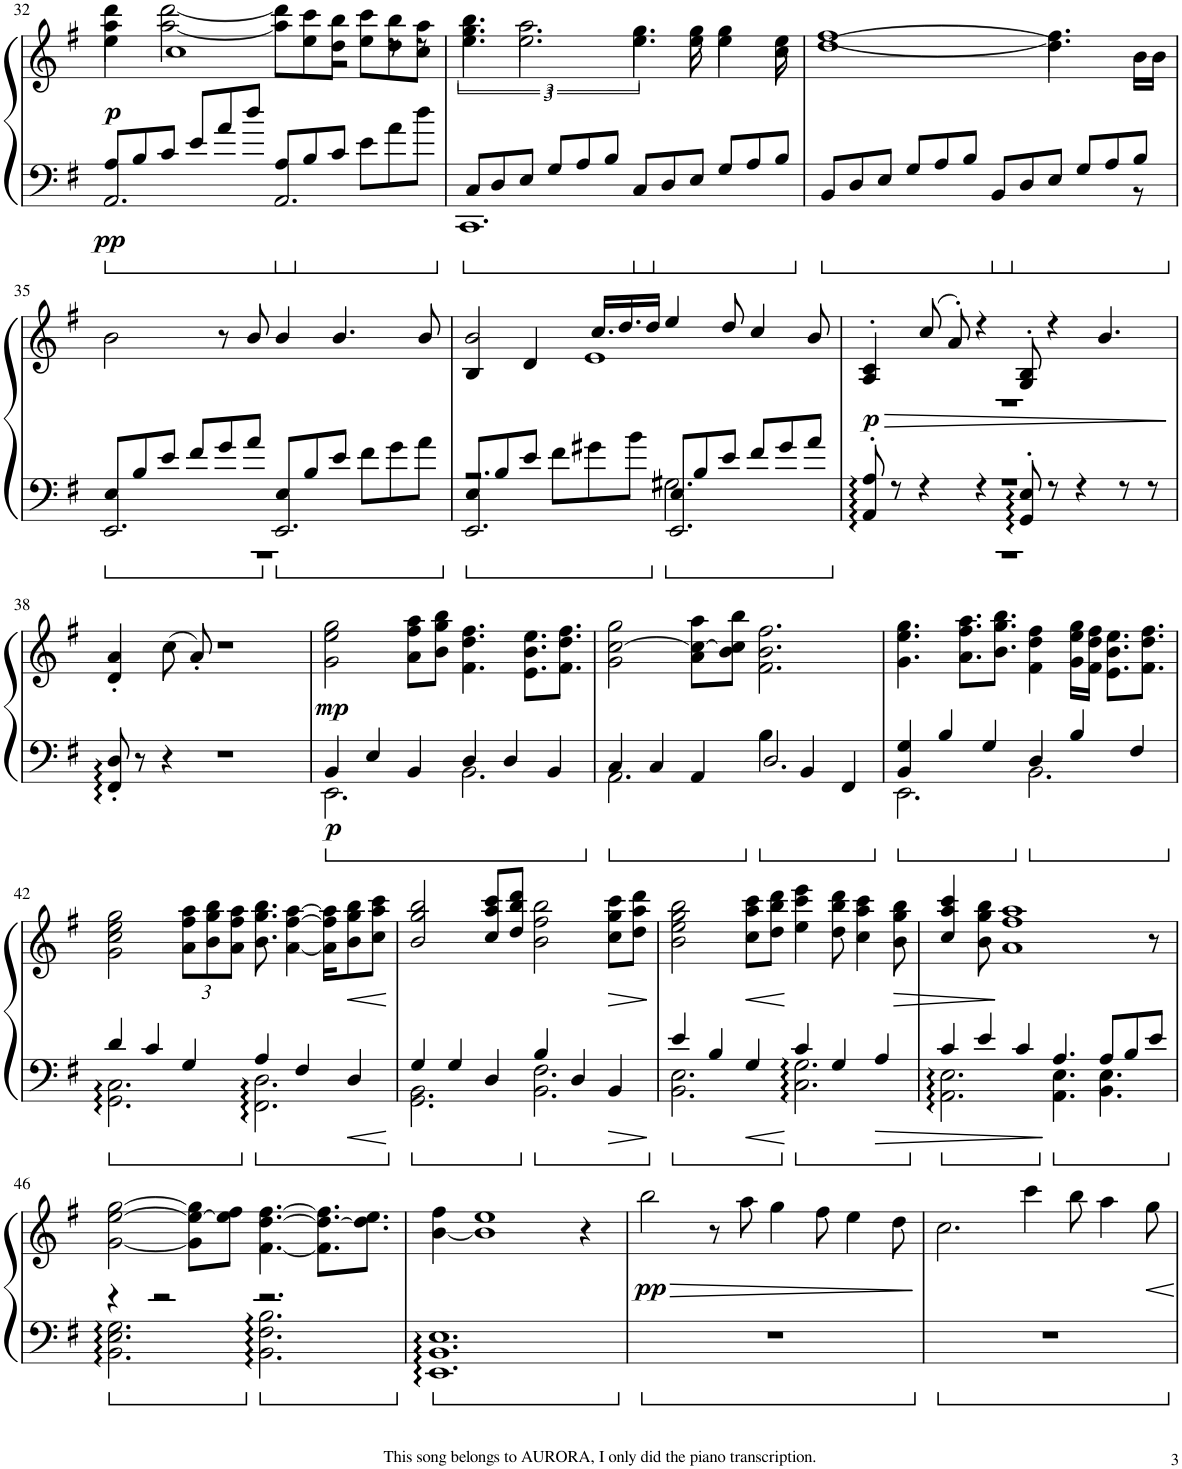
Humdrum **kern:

**kern	**kern	**dynam
*part1	*part1	*part1
*staff2	*staff1	*staff1/2
*I"Piano	*	*
*I'Pno.	*	*
!!LO:PB:g=z
*clefF4	*clefG2	*
*k[f#]	*k[f#]	*
*M12/8	*M12/8	*
=32	=32	=32
*^	*^	*
*	*	*	*^	*
!	!	!	!	!	!LO:DY:b=2
!	!	!	!	!	!LO:DY:n=1:b
8A/L	2.AA/	4ee\	1ryy	4aa\ 4ddd\	pp p
8B/	.	.	.	.	.
8c/J	.	1cc	.	[2aa\ [2ddd\	.
8e/L	.	.	.	.	.
8a/	.	.	.	.	.
8dd/J	.	.	.	.	.
8A/L	2.AA/	.	.	8aa\] 8ddd\]L	.
8B/	.	.	.	8ee\ 8ccc\	.
8c/J	.	.	2r	8dd\ 8bb\J	.
8e\L	.	.	.	8ee\ 8ccc\L	.
8a\	.	8r	.	8dd\ 8bb\	.
8dd\J	.	8r	.	8cc\ 8aa\J	.
*	*	*	*v	*v	*
=33	=33	=33	=33	=33
8C/L	1.CC	6.ee\	6.gg\ 6.bb\	.
8D/	.	.	.	.
8E/J	.	3.ee\	3.aa\	.
8G/L	.	.	.	.
8A/	.	.	.	.
8B/J	.	.	.	.
8C/L	.	6.ee\	6.gg\	.
8D/	.	.	.	.
8E/J	.	8ee\	8gg\	.
8G/L	.	4ee\	4gg\	.
8A/	.	.	.	.
8B/J	.	8cc\	8ee\	.
=34	=34	=34	=34	=34
8BB/L	4.ryy	[1dd	[1ff#	.
8D/	.	.	.	.
8E/J	.	.	.	.
*v	*v	*	*	*
8G/L	.	.	.
8A/	.	.	.
8B/J	.	.	.
8BB/L	.	.	.
8D/	.	.	.
8E/J	4.dd\]	4.ff#\]	.
8G/L	.	.	.
8A/	.	.	.
*^	*	*	*
8B/J	8r	16b\LL	8ryy	.
.	.	16b\JJ	.	.
*	*	*v	*v	*
!!LO:LB:g=z
=35	=35	=35	=35
*	*^	*	*
8E/L	1.r	2.EE/	2b\	.
8B/	.	.	.	.
8e/J	.	.	.	.
8f#/L	.	.	.	.
8g/	.	.	8r	.
8a/J	.	.	8b/	.
8E/L	.	2.EE/	4b/	.
8B/	.	.	.	.
8e/J	.	.	4.b/	.
8f#\L	.	.	.	.
8g\	.	.	.	.
8a\J	.	.	8b/	.
=36	=36	=36	=36	=36
*	*	*	*^	*
8E/L	2.r	2.EE/	2b/	4B/	.
8B/	.	.	.	.	.
8e/J	.	.	.	4d/	.
8f#\L	.	.	.	.	.
8g#X\	.	.	16.cc/LL	1e	.
.	.	.	16.dd/	.	.
8b\J	.	.	.	.	.
.	.	.	16dd/JJ	.	.
8E/L	2.G#X\	2.EE/	4ee/	.	.
8B/	.	.	.	.	.
8e/J	.	.	8dd/	.	.
8f#/L	.	.	4cc/	.	.
8g#/	.	.	.	.	.
8a/J	.	.	8b/	.	.
=37	=37	=37	=37	=37	=37
!	!	!	!	!	!LO:HP:b
!	!	!	!	!	!LO:DY:n=1:b
8AA/' 8A/'	1.r	1.r	4A/' 4c/'	1.r	> p
8r	.	.	.	.	.
4r	.	.	(8cc/	.	.
.	.	.	8a'/)	.	.
4r	.	.	4r	.	.
8GG/' 8E/'	.	.	8G/' 8B/'	.	.
8r	.	.	4r	.	.
4r	.	.	.	.	.
.	.	.	4.b/	.	.
8r	.	.	.	.	.
8r	.	.	.	.	.
*v	*v	*v	*	*	*
*	*v	*v	*
.	.	]
!!LO:LB:g=z
=38	=38	=38
8FF#/' 8D/'	4d/' 4a/'	.
8r	.	.
4r	(8cc\	.
.	8a'/)	.
1r	1r	.
=39	=39	=39
*^	*	*
!	!	!	!LO:DY:b=2
!	!	!	!LO:DY:n=1:b
4BB/	2.EE\	2g\ 2ee\ 2gg\	p mp
4E/	.	.	.
4BB/	.	8a\ 8ff#\ 8aa\L	.
.	.	8b\ 8gg\ 8bb\J	.
4D/	2.BB\	4.f#\ 4.dd\ 4.ff#\	.
4D/	.	.	.
.	.	8.e\ 8.b\ 8.ee\L	.
4BB/	.	.	.
.	.	8.f#\ 8.dd\ 8.ff#\J	.
=40	=40	=40	=40
4C/	2.AA\	2g\ [2cc\ 2gg\	.
4C/	.	.	.
4AA/	.	8a\ 8cc\_ 8aa\L	.
.	.	8b\ 8cc\] 8bb\J	.
4B\	2.D/	2.f#\ 2.b\ 2.ff#\	.
4BB/	.	.	.
4FF#/	.	.	.
=41	=41	=41	=41
4BB/ 4G/	2.EE\	4.g\ 4.ee\ 4.gg\	.
4B/	.	.	.
.	.	8.a\ 8.ff#\ 8.aa\L	.
4G/	.	.	.
.	.	8.b\ 8.gg\ 8.bb\J	.
4D/	2.BB\	4f#\ 4dd\ 4ff#\	.
4B/	.	16g\ 16ee\ 16gg\LL	.
.	.	16f#\ 16dd\ 16ff#\JJ	.
.	.	8.e\ 8.b\ 8.ee\L	.
4F#/	.	.	.
.	.	8.f#\ 8.dd\ 8.ff#\J	.
!!LO:LB:g=z
=42	=42	=42	=42
4d/	2.GG\ 2.C\	2g\ 2cc\ 2ee\ 2gg\	.
4c/	.	.	.
*	*	*Xbrackettup	*
4G/	.	12a\ 12ff#\ 12aa\L	.
.	.	12b\ 12gg\ 12bb\	.
.	.	12a\ 12ff#\ 12aa\J	.
4A/	2.FF#\ 2.D\	8.b\ 8.gg\ 8.bb\	.
.	.	[4a\ [4ff#\ [4aa\	.
4F#/	.	.	.
.	.	16a\] 16ff#\] 16aa\]KL	.
!	!	!	!LO:HP:b
4D/	.	8b\ 8gg\ 8bb\	<
.	.	8cc\ 8aa\ 8ccc\J	.
*v	*v	*	*
.	.	[
=43	=43	=43
*^	*	*
4G/	2.GG\ 2.BB\	2b/ 2gg/ 2bb/	.
4G/	.	.	.
4D/	.	8cc/ 8aa/ 8ccc/L	.
.	.	8dd/ 8bb/ 8ddd/J	.
4B/	2.BB\ 2.F#\	2b\ 2ff#\ 2bb\	.
4D/	.	.	.
!	!	!	!LO:HP:b
4BB/	.	8cc\ 8gg\ 8ccc\L	>
.	.	8dd\ 8aa\ 8ddd\J	.
*v	*v	*	*
.	.	]
=44	=44	=44
*^	*	*
4e/	2.BB\ 2.E\	2b\ 2ee\ 2gg\ 2bb\	.
4B/	.	.	.
!	!	!	!LO:HP:b
4G/	.	8cc\ 8aa\ 8ccc\L	<
.	.	8dd\ 8bb\ 8ddd\J	.
4c/	2.C\ 2.G\	4ee\ 4ccc\ 4eee\	[
4G/	.	8dd\ 8bb\ 8ddd\	.
.	.	4cc\ 4aa\ 4ccc\	.
4A/	.	.	.
!	!	!	!LO:HP:b
.	.	8b\ 8gg\ 8bb\	>
=45	=45	=45	=45
4c/	2.AA\ 2.E\	4cc/ 4aa/ 4ccc/	.
4e/	.	8b\ 8gg\ 8bb\	.
.	.	1a 1ff# 1aa	]
4c/	.	.	.
4.A/	4.AA\ 4.E\	.	.
8A/L	4.BB\ 4.E\	.	.
8B/	.	.	.
8e/J	.	8r	.
!!LO:LB:g=z
=46	=46	=46	=46
4r	2.BB\ 2.E\ 2.G\	[2g\ [2ee\ [2gg\	.
2r	.	.	.
.	.	8g\] 8ee\_ 8gg\]L	.
.	.	8ee\] 8ff#\J	.
2.r	2.BB\ 2.F#\ 2.B\	[4.f#\ [4.dd\ [4.ff#\	.
.	.	8.f#\] 8.dd\_ 8.ff#\]L	.
.	.	8.dd\] 8.ee\J	.
*v	*v	*	*
=47	=47	=47
1.EE 1.BB 1.E	[4b\ 4ff#\	.
.	1b] 1ee	.
.	4r	.
=48	=48	=48
!	!	!LO:HP:b
!	!	!LO:DY:n=1:b
1.r	2bb\	> pp
.	8r	.
.	8aa\	.
.	4gg\	.
.	8ff#\	.
.	4ee\	.
.	8dd\	.
.	.	]
=49	=49	=49
1.r	2.cc\	.
.	4ccc\	.
.	8bb\	.
.	4aa\	.
.	8gg\	.
=	=	=
*-	*-	*-
